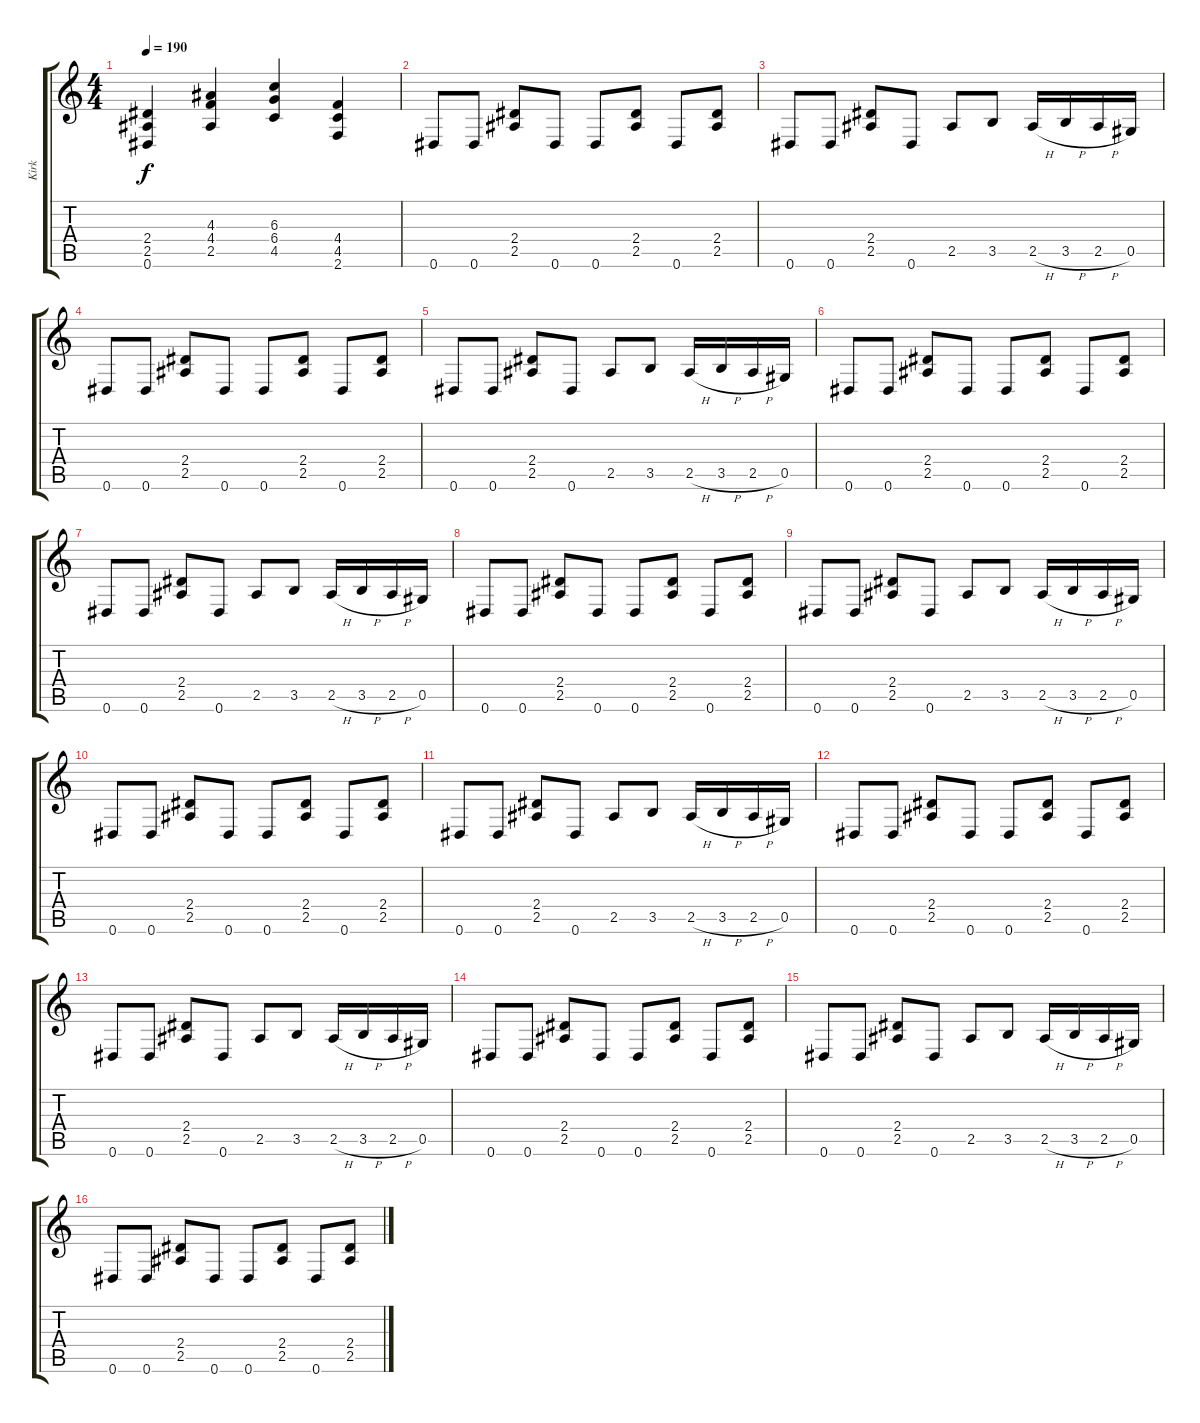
\track ("Kirk" "Kirk") {instrument overdrivenguitar}
\staff {score tabs}
\tuning (Eb4 Bb3 Gb3 Db3 Ab2 Eb2) {hide}
\ts (4 4)
\tempo 190
\clef g2
\ks c
(2.4{t} 2.5{t} 0.6{t}).4{dy f} (4.3 4.4 2.5).4 (6.3 6.4 4.5).4 (4.4 4.5 2.6).4 |
0.6.8 0.6.8 (2.4 2.5).8 0.6.8 0.6.8 (2.4 2.5).8 0.6.8 (2.4 2.5).8 |
0.6.8 0.6.8 (2.4 2.5).8 0.6.8 2.5.8 3.5.8 2.5{h}.16 3.5{h}.16 2.5{h}.16 0.5.16 |
0.6.8 0.6.8 (2.4 2.5).8 0.6.8 0.6.8 (2.4 2.5).8 0.6.8 (2.4 2.5).8 |
0.6.8 0.6.8 (2.4 2.5).8 0.6.8 2.5.8 3.5.8 2.5{h}.16 3.5{h}.16 2.5{h}.16 0.5.16 |
0.6.8 0.6.8 (2.4 2.5).8 0.6.8 0.6.8 (2.4 2.5).8 0.6.8 (2.4 2.5).8 |
0.6.8 0.6.8 (2.4 2.5).8 0.6.8 2.5.8 3.5.8 2.5{h}.16 3.5{h}.16 2.5{h}.16 0.5.16 |
0.6.8 0.6.8 (2.4 2.5).8 0.6.8 0.6.8 (2.4 2.5).8 0.6.8 (2.4 2.5).8 |
0.6.8 0.6.8 (2.4 2.5).8 0.6.8 2.5.8 3.5.8 2.5{h}.16 3.5{h}.16 2.5{h}.16 0.5.16 |
0.6.8 0.6.8 (2.4 2.5).8 0.6.8 0.6.8 (2.4 2.5).8 0.6.8 (2.4 2.5).8 |
0.6.8 0.6.8 (2.4 2.5).8 0.6.8 2.5.8 3.5.8 2.5{h}.16 3.5{h}.16 2.5{h}.16 0.5.16 |
0.6.8 0.6.8 (2.4 2.5).8 0.6.8 0.6.8 (2.4 2.5).8 0.6.8 (2.4 2.5).8 |
0.6.8 0.6.8 (2.4 2.5).8 0.6.8 2.5.8 3.5.8 2.5{h}.16 3.5{h}.16 2.5{h}.16 0.5.16 |
0.6.8 0.6.8 (2.4 2.5).8 0.6.8 0.6.8 (2.4 2.5).8 0.6.8 (2.4 2.5).8 |
0.6.8 0.6.8 (2.4 2.5).8 0.6.8 2.5.8 3.5.8 2.5{h}.16 3.5{h}.16 2.5{h}.16 0.5.16 |
0.6.8 0.6.8 (2.4 2.5).8 0.6.8 0.6.8 (2.4 2.5).8 0.6.8 (2.4 2.5).8
